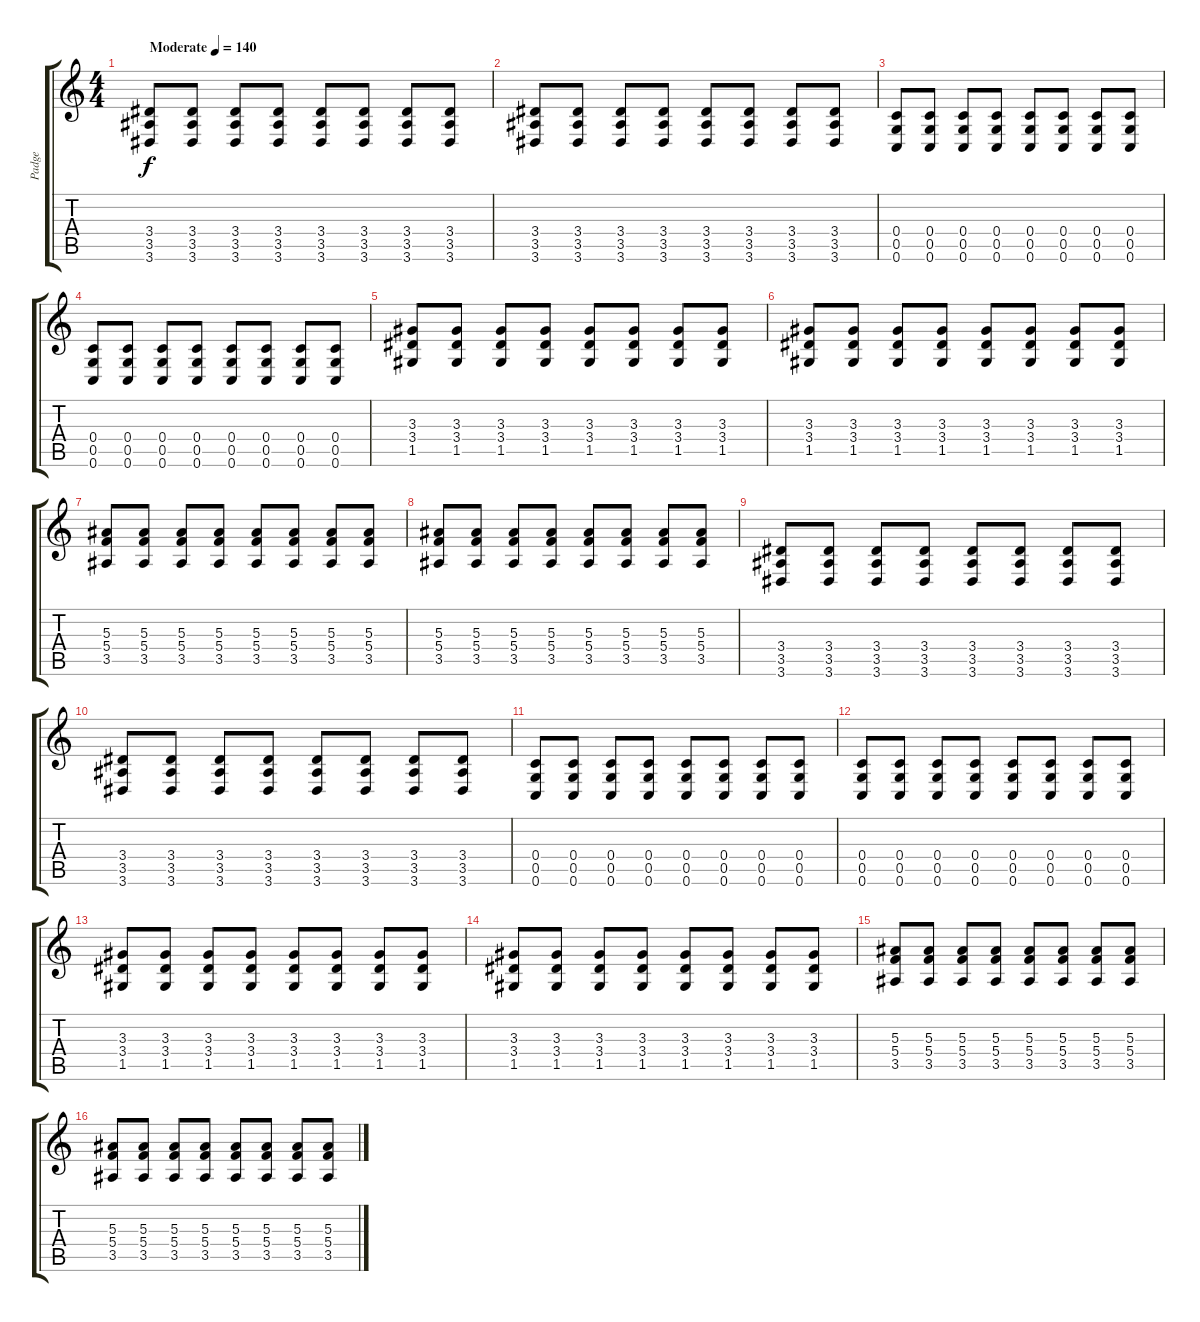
\track ("Padge" "Padge") {instrument distortionguitar}
\staff {score tabs}
\tuning (D4 A3 F3 C3 G2 C2) {hide}
\ts (4 4)
\tempo (140 "Moderate")
\clef g2
\ks c
(3.4 3.5 3.6).8{dy f instrument distortionguitar} (3.4 3.5 3.6).8 (3.4 3.5 3.6).8 (3.4 3.5 3.6).8 (3.4 3.5 3.6).8 (3.4 3.5 3.6).8 (3.4 3.5 3.6).8 (3.4 3.5 3.6).8 |
(3.4 3.5 3.6).8 (3.4 3.5 3.6).8 (3.4 3.5 3.6).8 (3.4 3.5 3.6).8 (3.4 3.5 3.6).8 (3.4 3.5 3.6).8 (3.4 3.5 3.6).8 (3.4 3.5 3.6).8 |
(0.4 0.5 0.6).8 (0.4 0.5 0.6).8 (0.4 0.5 0.6).8 (0.4 0.5 0.6).8 (0.4 0.5 0.6).8 (0.4 0.5 0.6).8 (0.4 0.5 0.6).8 (0.4 0.5 0.6).8 |
(0.4 0.5 0.6).8 (0.4 0.5 0.6).8 (0.4 0.5 0.6).8 (0.4 0.5 0.6).8 (0.4 0.5 0.6).8 (0.4 0.5 0.6).8 (0.4 0.5 0.6).8 (0.4 0.5 0.6).8 |
(3.3 3.4 1.5).8 (3.3 3.4 1.5).8 (3.3 3.4 1.5).8 (3.3 3.4 1.5).8 (3.3 3.4 1.5).8 (3.3 3.4 1.5).8 (3.3 3.4 1.5).8 (3.3 3.4 1.5).8 |
(3.3 3.4 1.5).8 (3.3 3.4 1.5).8 (3.3 3.4 1.5).8 (3.3 3.4 1.5).8 (3.3 3.4 1.5).8 (3.3 3.4 1.5).8 (3.3 3.4 1.5).8 (3.3 3.4 1.5).8 |
(5.3 5.4 3.5).8 (5.3 5.4 3.5).8 (5.3 5.4 3.5).8 (5.3 5.4 3.5).8 (5.3 5.4 3.5).8 (5.3 5.4 3.5).8 (5.3 5.4 3.5).8 (5.3 5.4 3.5).8 |
(5.3 5.4 3.5).8 (5.3 5.4 3.5).8 (5.3 5.4 3.5).8 (5.3 5.4 3.5).8 (5.3 5.4 3.5).8 (5.3 5.4 3.5).8 (5.3 5.4 3.5).8 (5.3 5.4 3.5).8 |
(3.4 3.5 3.6).8 (3.4 3.5 3.6).8 (3.4 3.5 3.6).8 (3.4 3.5 3.6).8 (3.4 3.5 3.6).8 (3.4 3.5 3.6).8 (3.4 3.5 3.6).8 (3.4 3.5 3.6).8 |
(3.4 3.5 3.6).8 (3.4 3.5 3.6).8 (3.4 3.5 3.6).8 (3.4 3.5 3.6).8 (3.4 3.5 3.6).8 (3.4 3.5 3.6).8 (3.4 3.5 3.6).8 (3.4 3.5 3.6).8 |
(0.4 0.5 0.6).8 (0.4 0.5 0.6).8 (0.4 0.5 0.6).8 (0.4 0.5 0.6).8 (0.4 0.5 0.6).8 (0.4 0.5 0.6).8 (0.4 0.5 0.6).8 (0.4 0.5 0.6).8 |
(0.4 0.5 0.6).8 (0.4 0.5 0.6).8 (0.4 0.5 0.6).8 (0.4 0.5 0.6).8 (0.4 0.5 0.6).8 (0.4 0.5 0.6).8 (0.4 0.5 0.6).8 (0.4 0.5 0.6).8 |
(3.3 3.4 1.5).8 (3.3 3.4 1.5).8 (3.3 3.4 1.5).8 (3.3 3.4 1.5).8 (3.3 3.4 1.5).8 (3.3 3.4 1.5).8 (3.3 3.4 1.5).8 (3.3 3.4 1.5).8 |
(3.3 3.4 1.5).8 (3.3 3.4 1.5).8 (3.3 3.4 1.5).8 (3.3 3.4 1.5).8 (3.3 3.4 1.5).8 (3.3 3.4 1.5).8 (3.3 3.4 1.5).8 (3.3 3.4 1.5).8 |
(5.3 5.4 3.5).8 (5.3 5.4 3.5).8 (5.3 5.4 3.5).8 (5.3 5.4 3.5).8 (5.3 5.4 3.5).8 (5.3 5.4 3.5).8 (5.3 5.4 3.5).8 (5.3 5.4 3.5).8 |
(5.3 5.4 3.5).8 (5.3 5.4 3.5).8 (5.3 5.4 3.5).8 (5.3 5.4 3.5).8 (5.3 5.4 3.5).8 (5.3 5.4 3.5).8 (5.3 5.4 3.5).8 (5.3 5.4 3.5).8
